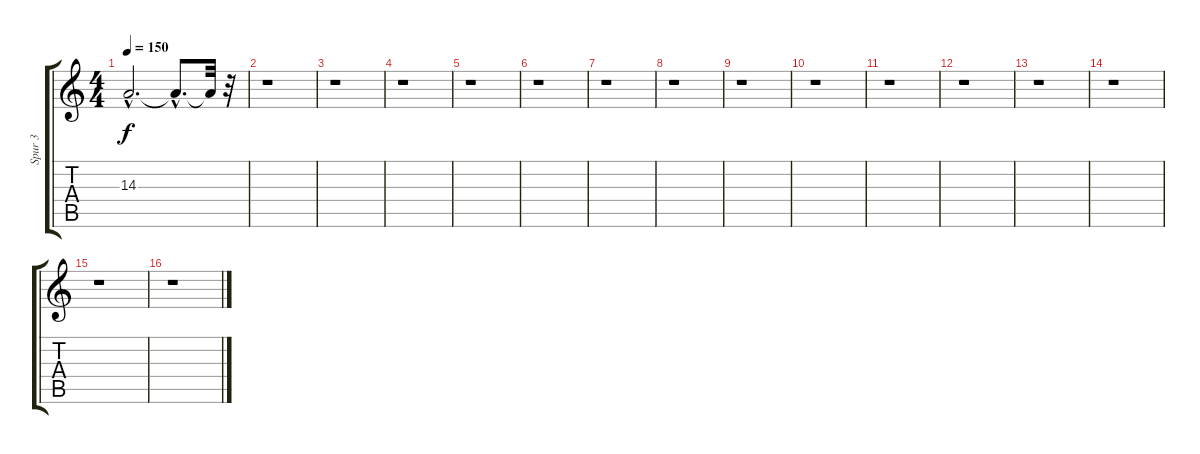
\track ("Spur 3" "Spur 3") {instrument lead1square}
\staff {score tabs}
\tuning (E4 B3 G3 D3 A2 E2) {hide}
\ts (4 4)
\tempo 150
\clef g2
\ks c
14.3{hac t}.2{d dy f} 14.3{hac t}.8{d} 14.3{t}.32 r.32 |
r.1 |
r.1 |
r.1 |
r.1 |
r.1 |
r.1 |
r.1 |
r.1 |
r.1 |
r.1 |
r.1 |
r.1 |
r.1 |
r.1 |
r.1
